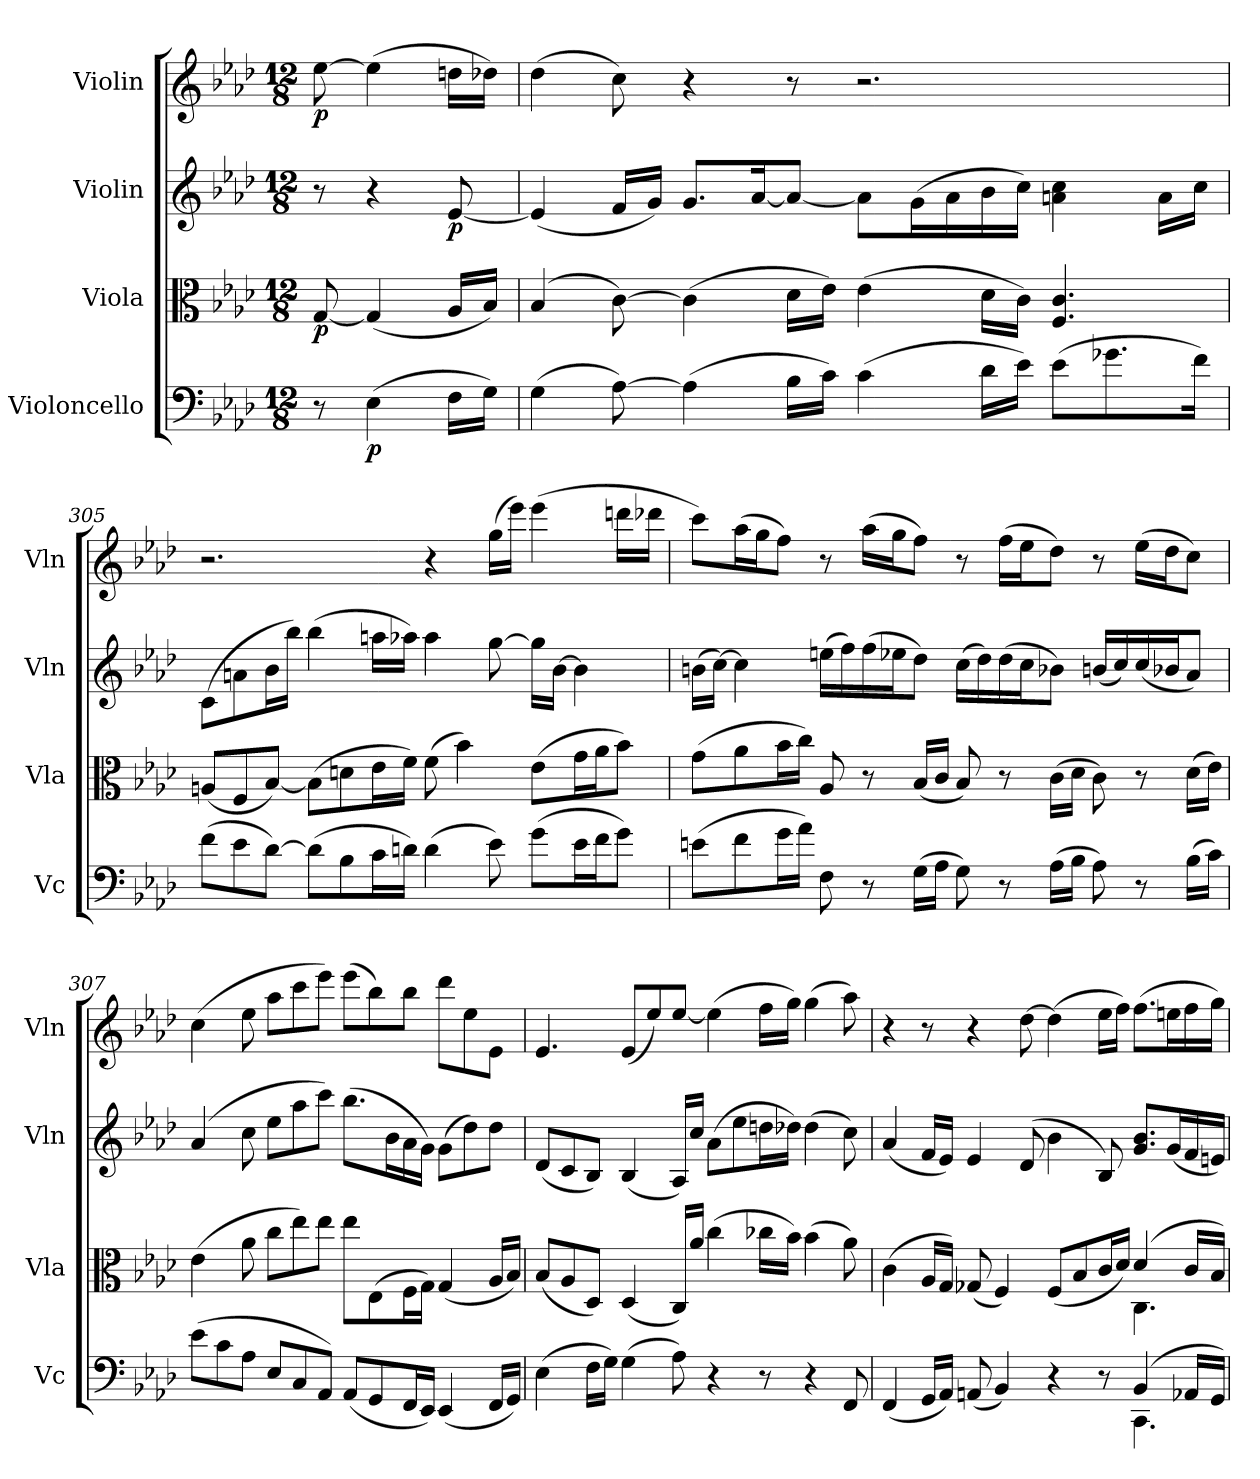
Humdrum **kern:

**kern	**dynam	**kern	**dynam	**kern	**dynam	**kern	**dynam
*part4	*part4	*part3	*part3	*part2	*part2	*part1	*part1
*staff4	*staff4	*staff3	*staff3	*staff2	*staff2	*staff1	*staff1
*I"Violoncello	*	*I"Viola	*	*I"Violin	*	*I"Violin	*
*I'Vc	*	*I'Vla	*	*I'Vln	*	*I'Vln	*
*clefF4	*	*clefC3	*	*clefG2	*	*clefG2	*
*k[b-e-a-d-]	*	*k[b-e-a-d-]	*	*k[b-e-a-d-]	*	*k[b-e-a-d-]	*
*M12/8	*	*M12/8	*	*M12/8	*	*M12/8	*
=	=	=	=	=	=	=	=
8r	.	[8G	p	8r	.	[8ee-	p
(4E-	p	(4G]	.	4r	.	(4ee-]	.
16F\LL	.	16A-/LL	.	[8e-	p	16ddn\LL	.
16G\JJ)	.	16B-/JJ)	.	.	.	16dd-X\JJ)	.
=304	=304	=304	=304	=304	=304	=304	=304
(4G	.	(4B-	.	(4e-]	.	(4dd-	.
[8A-)	.	[8c)	.	16f/LL	.	8cc)	.
.	.	.	.	16g/JJ)	.	.	.
(4A-]	.	(4c]	.	8.g/L	.	4r	.
.	.	.	.	[16a-/K	.	.	.
16B-\LL	.	16d-\LL	.	8a-/J_	.	8r	.
16c\JJ)	.	16e-\JJ)	.	.	.	.	.
(4c	.	(4e-	.	8a-\L]	.	2.r	.
.	.	.	.	(16g\L	.	.	.
.	.	.	.	16a-\	.	.	.
16d-\LL	.	16d-\LL	.	16b-\	.	.	.
16e-\JJ)	.	16c\JJ)	.	16cc\JJ)	.	.	.
(8e-\L	.	4.F 4.c	.	4an 4cc	.	.	.
8.g-X\	.	.	.	.	.	.	.
.	.	.	.	16a\LL	.	.	.
16f\Jk)	.	.	.	16cc\JJ	.	.	.
=305	=305	=305	=305	=305	=305	=305	=305
(8f\L	.	(8An/L	.	(8c\L	.	2.r	.
8e-\	.	8F/	.	8an\	.	.	.
[8d-\J)	.	[8B-/J)	.	16b-\L	.	.	.
.	.	.	.	16bb-\JJ)	.	.	.
(8d-\L]	.	(8B-\L]	.	(4bb-	.	.	.
8B-\	.	8dn\	.	.	.	.	.
16c\L	.	16e-\L	.	16aan\LL	.	.	.
16dn\JJ)	.	16f\JJ)	.	16aa-X\JJ)	.	.	.
(4d	.	(8f	.	4aa-	.	4r	.
.	.	4b-)	.	.	.	.	.
8e-)	.	.	.	[8gg	.	(16gg\LL	.
.	.	.	.	.	.	16eee-\JJ)	.
(8g\L	.	(8e-\L	.	16gg\LL]	.	(4eee-	.
.	.	.	.	[16b-\JJ	.	.	.
16e-\L	.	16g\L	.	4b-]	.	.	.
16f\J	.	16a-\J	.	.	.	.	.
8g\J)	.	8b-\J)	.	.	.	16dddn\LL	.
.	.	.	.	.	.	16ddd-X\JJ	.
=306	=306	=306	=306	=306	=306	=306	=306
(8en\L	.	(8g\L	.	(16bn\LL	.	8ccc\L)	.
.	.	.	.	[16cc\JJ)	.	.	.
8f\	.	8a-\	.	4cc]	.	(16aa-\L	.
.	.	.	.	.	.	16gg\J	.
16g\L	.	16b-\L	.	.	.	8ff\J)	.
16a-\JJ)	.	16cc\JJ)	.	.	.	.	.
8F	.	8A-	.	(16een\LL	.	8r	.
.	.	.	.	16ff\)	.	.	.
8r	.	8r	.	(16ff\	.	(16aa-\LL	.
.	.	.	.	16ee-X\J	.	16gg\J	.
(16G\LL	.	(16B-/LL	.	8dd-\J)	.	8ff\J)	.
16A-\JJ	.	16c/JJ	.	.	.	.	.
8G)	.	8B-)	.	(16cc\LL	.	8r	.
.	.	.	.	16dd-\)	.	.	.
8r	.	8r	.	(16dd-\	.	(16ff\LL	.
.	.	.	.	16cc\J	.	16ee-\J	.
(16A-\LL	.	(16c\LL	.	8b-X\J)	.	8dd-\J)	.
16B-\JJ	.	16d-\JJ	.	.	.	.	.
8A-)	.	8c)	.	(16bn/LL	.	8r	.
.	.	.	.	16cc/)	.	.	.
8r	.	8r	.	(16cc/	.	(16ee-\LL	.
.	.	.	.	16b-X/J	.	16dd-\J	.
(16B-\LL	.	(16d-\LL	.	8a-/J)	.	8cc\J)	.
16c\JJ)	.	16e-\JJ)	.	.	.	.	.
=307	=307	=307	=307	=307	=307	=307	=307
(8e-\L	.	(4e-	.	(4a-	.	(4cc	.
8c\	.	.	.	.	.	.	.
8A-\J	.	8a-	.	8cc	.	8ee-	.
8E-/L	.	8cc\L	.	8ee-\L	.	8aa-\L	.
8C/	.	8ee-\)	.	8aa-\	.	8ccc\	.
8AA-/J)	.	8ee-\J	.	8ccc\J)	.	8eee-\J)	.
(8AA-/L	.	8ee-\L	.	(8.bb-\L	.	(8eee-\L	.
8GG/	.	(8E-\	.	.	.	8bb-\)	.
.	.	.	.	16b-\L	.	.	.
16FF/L	.	16F\L	.	16a-\	.	8bb-\J	.
16EE-/JJ)	.	16G\JJ)	.	16g\JJ)	.	.	.
(4EE-	.	(4G	.	(8g\L	.	8ddd-\L	.
.	.	.	.	8dd-\)	.	8ee-\	.
16FF/LL	.	16A-/LL	.	8dd-\J	.	8e-\J	.
16GG/JJ)	.	16B-/JJ)	.	.	.	.	.
=308	=308	=308	=308	=308	=308	=308	=308
(4E-	.	(8B-/L	.	(8d-/L	.	4.e-	.
.	.	8A-/	.	8c/	.	.	.
16F\LL	.	8D-/J)	.	8B-/J)	.	.	.
16G\JJ)	.	.	.	.	.	.	.
(4G	.	(4D-	.	(4B-	.	(8e-/L	.
.	.	.	.	.	.	8ee-/)	.
8A-)	.	16C/LL)	.	16A-/LL)	.	[8ee-/J	.
.	.	16a-/JJ	.	16cc/JJ	.	.	.
4r	.	(4cc	.	(8a-\L	.	(4ee-]	.
.	.	.	.	8ee-\	.	.	.
8r	.	16cc-X\LL	.	16ddn\L	.	16ff\LL	.
.	.	16b-\JJ)	.	16dd-X\JJ)	.	16gg\JJ)	.
4r	.	(4b-	.	(4dd-	.	(4gg	.
8FF	.	8a-)	.	8cc)	.	8aa-)	.
=309	=309	=309	=309	=309	=309	=309	=309
*^	*	*^	*	*	*	*	*
(4FF	1ryy	.	(4c	1ryy	.	(4a-	.	4r	.
16GG/LL	.	.	16A-/LL	.	.	16f/LL	.	8r	.
16AA-/JJ)	.	.	16G/JJ)	.	.	16e-/JJ)	.	.	.
(8AAn	.	.	(8G-X	.	.	4e-	.	4r	.
4BB-)	.	.	4F)	.	.	.	.	.	.
.	.	.	.	.	.	(8d-	.	[8dd-	.
4r	.	.	(8F/L	.	.	4b-	.	(4dd-]	.
.	.	.	8B-/	.	.	.	.	.	.
8r	8ryy	.	16c/L	8ryy	.	8B-)	.	16ee-\LL	.
.	.	.	16d-/JJ)	.	.	.	.	16ff\JJ)	.
(4BB-	4.CC	.	(4d-	4.C	.	8.g/ 8.b-/L	.	(8.ff\L	.
.	.	.	.	.	.	(16g/L	.	16een\L	.
16AA-X/LL	.	.	16c/LL	.	.	16f/	.	16ff\	.
16GG/JJ)	.	.	16B-/JJ)	.	.	16en/JJ)	.	16gg\JJ)	.
*v	*v	*	*	*	*	*	*	*	*
*	*	*v	*v	*	*	*	*	*
=	=	=	=	=	=	=	=
*-	*-	*-	*-	*-	*-	*-	*-
